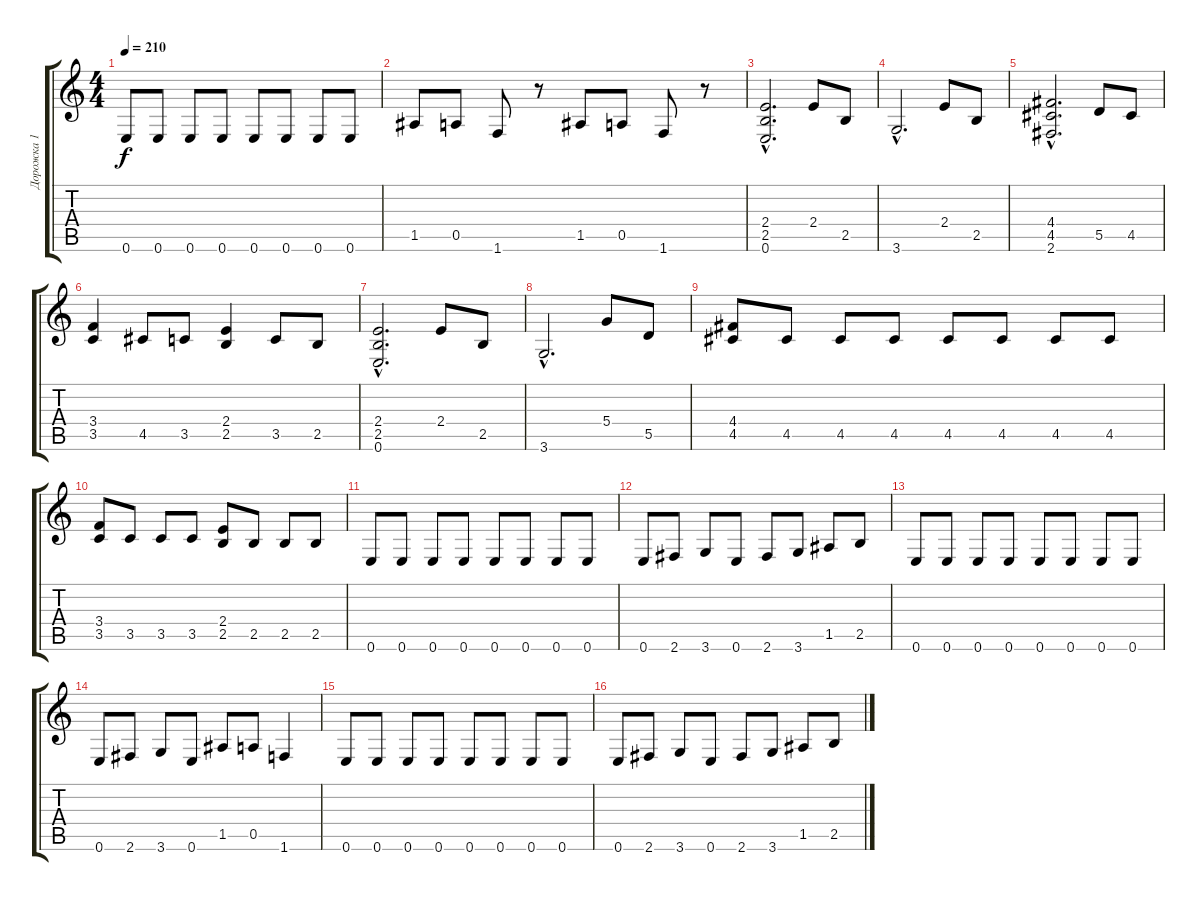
\track ("Дорожка 1" "Дорожка 1") {instrument distortionguitar}
\staff {score tabs}
\tuning (E4 B3 G3 D3 A2 E2) {hide}
\ts (4 4)
\tempo 210
\clef g2
\ks c
0.6.8{dy f} 0.6.8 0.6.8 0.6.8 0.6.8 0.6.8 0.6.8 0.6.8 |
1.5.8 0.5.8 1.6.8 r.8 1.5.8 0.5.8 1.6.8 r.8 |
(2.4{hac} 2.5{hac} 0.6{hac}).2{d} 2.4.8 2.5.8 |
3.6{hac}.2{d} 2.4.8 2.5.8 |
(4.4{hac} 4.5{hac} 2.6{hac}).2{d} 5.5.8 4.5.8 |
(3.4 3.5).4 4.5.8 3.5.8 (2.4 2.5).4 3.5.8 2.5.8 |
(2.4{hac} 2.5{hac} 0.6{hac}).2{d} 2.4.8 2.5.8 |
3.6{hac}.2{d} 5.4.8 5.5.8 |
(4.4 4.5).8 4.5.8 4.5.8 4.5.8 4.5.8 4.5.8 4.5.8 4.5.8 |
(3.4 3.5).8 3.5.8 3.5.8 3.5.8 (2.4 2.5).8 2.5.8 2.5.8 2.5.8 |
0.6.8 0.6.8 0.6.8 0.6.8 0.6.8 0.6.8 0.6.8 0.6.8 |
0.6.8 2.6.8 3.6.8 0.6.8 2.6.8 3.6.8 1.5.8 2.5.8 |
0.6.8 0.6.8 0.6.8 0.6.8 0.6.8 0.6.8 0.6.8 0.6.8 |
0.6.8 2.6.8 3.6.8 0.6.8 1.5.8 0.5.8 1.6.4 |
0.6.8 0.6.8 0.6.8 0.6.8 0.6.8 0.6.8 0.6.8 0.6.8 |
0.6.8 2.6.8 3.6.8 0.6.8 2.6.8 3.6.8 1.5.8 2.5.8
